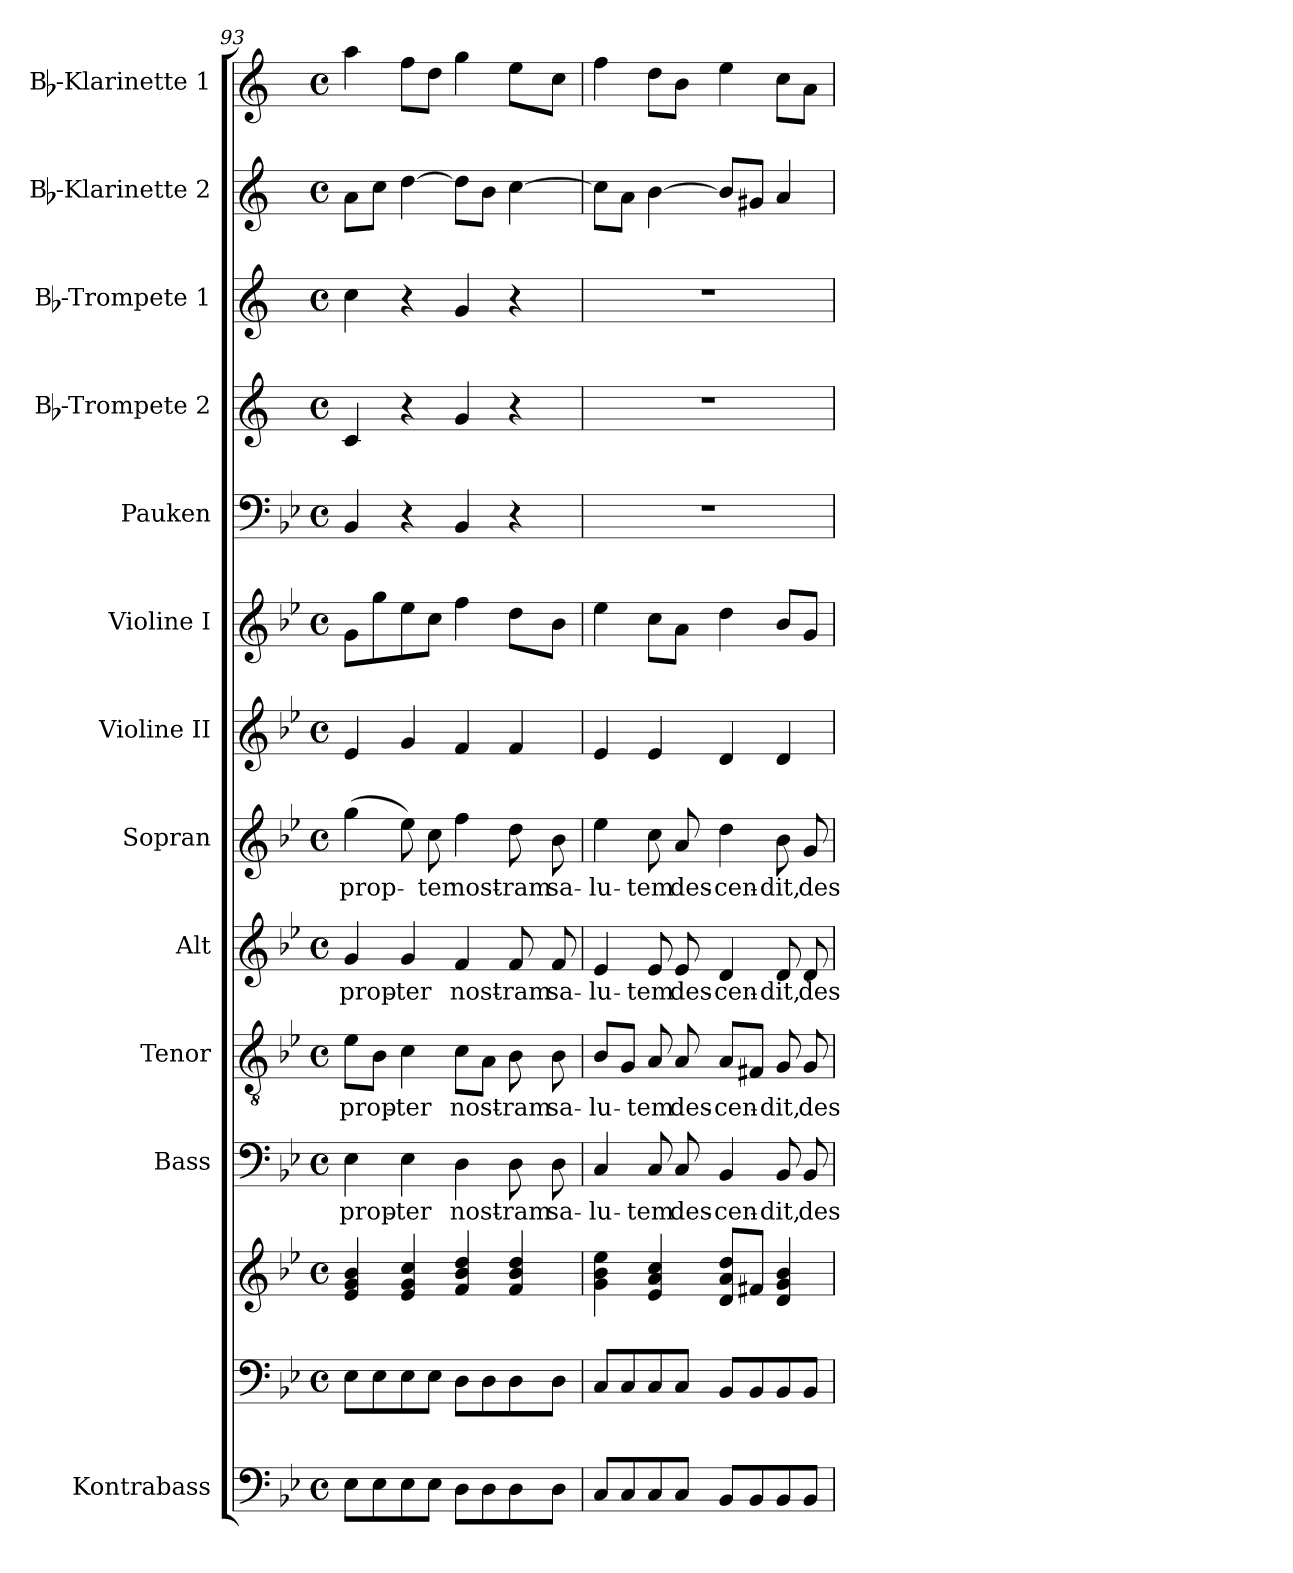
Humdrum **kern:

**kern	**kern	**kern	**kern	**text	**kern	**text	**kern	**text	**kern	**text	**kern	**kern	**kern	**kern	**kern	**kern	**kern
*part13	*part12	*part12	*part11	*part11	*part10	*part10	*part9	*part9	*part8	*part8	*part7	*part6	*part5	*part4	*part3	*part2	*part1
*staff14	*staff13	*staff12	*staff11	*staff11	*staff10	*staff10	*staff9	*staff9	*staff8	*staff8	*staff7	*staff6	*staff5	*staff4	*staff3	*staff2	*staff1
*I"Kontrabass	*	*	*I"Bass	*	*I"Tenor	*	*I"Alt	*	*I"Sopran	*	*I"Violine II	*I"Violine I	*I"Pauken	*I"Bb-Trompete 2	*I"Bb-Trompete 1	*I"Bb-Klarinette 2	*I"Bb-Klarinette 1
*I'Kb.	*	*	*I'B.	*	*I'T.	*	*I'A.	*	*I'S.	*	*I'Vl. II	*I'Vl. I	*I'Pk.	*I'Bb Trp. 2	*I'Bb Trp. 1	*I'Bb Kl. 2	*I'Bb Kl. 1
*clefF4	*clefF4	*clefG2	*clefF4	*	*clefGv2	*	*clefG2	*	*clefG2	*	*clefG2	*clefG2	*clefF4	*clefG2	*clefG2	*clefG2	*clefG2
*ITrd7c12	*	*	*	*	*	*	*	*	*	*	*	*	*	*ITrd1c2	*ITrd1c2	*ITrd1c2	*ITrd1c2
*k[b-e-]	*k[b-e-]	*k[b-e-]	*k[b-e-]	*	*k[b-e-]	*	*k[b-e-]	*	*k[b-e-]	*	*k[b-e-]	*k[b-e-]	*k[b-e-]	*k[b-e-]	*k[b-e-]	*k[b-e-]	*k[b-e-]
*B-:	*B-:	*B-:	*B-:	*	*B-:	*	*B-:	*	*B-:	*	*B-:	*B-:	*B-:	*B-:	*B-:	*B-:	*B-:
*M4/4	*M4/4	*M4/4	*M4/4	*	*M4/4	*	*M4/4	*	*M4/4	*	*M4/4	*M4/4	*M4/4	*M4/4	*M4/4	*M4/4	*M4/4
*met(c)	*met(c)	*met(c)	*met(c)	*	*met(c)	*	*met(c)	*	*met(c)	*	*met(c)	*met(c)	*met(c)	*met(c)	*met(c)	*met(c)	*met(c)
=93	=93	=93	=93	=93	=93	=93	=93	=93	=93	=93	=93	=93	=93	=93	=93	=93	=93
!	!	!	!	!LO:LY:b	!	!LO:LY:b	!	!LO:LY:b	!	!LO:LY:b	!	!	!	!	!	!	!
8EE-\L	8E-\L	4e-/ 4g/ 4b-/	4E-\	prop-	8e-\L	prop-	4g/	prop-	(>4gg\	prop-	4e-/	8g\L	4BB-/	4B-/	4b-\	8g\L	4gg\
8EE-\	8E-\	.	.	.	8B-\J	.	.	.	.	.	.	8gg\	.	.	.	8b-\J	.
!	!	!	!	!LO:LY:b	!	!LO:LY:b	!	!LO:LY:b	!	!	!	!	!	!	!	!	!
8EE-\	8E-\	4e-/ 4g/ 4cc/	4E-\	-ter	4c\	-ter	4g/	-ter	8ee-\)	.	4g/	8ee-\	4r	4r	4r	[4cc\	8ee-\L
!	!	!	!	!	!	!	!	!	!	!LO:LY:b	!	!	!	!	!	!	!
8EE-\J	8E-\J	.	.	.	.	.	.	.	8cc\	-ter	.	8cc\J	.	.	.	.	8cc\J
!	!	!	!	!LO:LY:b	!	!LO:LY:b	!	!LO:LY:b	!	!LO:LY:b	!	!	!	!	!	!	!
8DD\L	8D\L	4f/ 4b-/ 4dd/	4D\	nost-	8c\L	nost-	4f/	nost-	4ff\	nost-	4f/	4ff\	4BB-/	4f/	4f/	8cc\L]	4ff\
8DD\	8D\	.	.	.	8A\J	.	.	.	.	.	.	.	.	.	.	8a\J	.
!	!	!	!	!LO:LY:b	!	!LO:LY:b	!	!LO:LY:b	!	!LO:LY:b	!	!	!	!	!	!	!
8DD\	8D\	4f/ 4b-/ 4dd/	8D\	-ram	8B-\	-ram	8f/	-ram	8dd\	-ram	4f/	8dd\L	4r	4r	4r	[4b-\	8dd\L
!	!	!	!	!LO:LY:b	!	!LO:LY:b	!	!LO:LY:b	!	!LO:LY:b	!	!	!	!	!	!	!
8DD\J	8D\J	.	8D\	sa-	8B-\	sa-	8f/	sa-	8b-\	sa-	.	8b-\J	.	.	.	.	8b-\J
=94	=94	=94	=94	=94	=94	=94	=94	=94	=94	=94	=94	=94	=94	=94	=94	=94	=94
!	!	!	!	!LO:LY:b	!	!LO:LY:b	!	!LO:LY:b	!	!LO:LY:b	!	!	!	!	!	!	!
8CC/L	8C/L	4g\ 4b-\ 4ee-\	4C/	-lu-	8B-/L	-lu-	4e-/	-lu-	4ee-\	-lu-	4e-/	4ee-\	1r	1r	1r	8b-\L]	4ee-\
8CC/	8C/	.	.	.	8G/J	.	.	.	.	.	.	.	.	.	.	8g\J	.
!	!	!	!	!LO:LY:b	!	!LO:LY:b	!	!LO:LY:b	!	!LO:LY:b	!	!	!	!	!	!	!
8CC/	8C/	4e-/ 4a/ 4cc/	8C/	-tem	8A/	-tem	8e-/	-tem	8cc\	-tem	4e-/	8cc\L	.	.	.	[4a\	8cc\L
!	!	!	!	!LO:LY:b	!	!LO:LY:b	!	!LO:LY:b	!	!LO:LY:b	!	!	!	!	!	!	!
8CC/J	8C/J	.	8C/	des-	8A/	des-	8e-/	des-	8a/	des-	.	8a\J	.	.	.	.	8a\J
!	!	!	!	!LO:LY:b	!	!LO:LY:b	!	!LO:LY:b	!	!LO:LY:b	!	!	!	!	!	!	!
8BBB-/L	8BB-/L	8d/ 8a/ 8dd/L	4BB-/	-cen-	8A/L	-cen-	4d/	-cen-	4dd\	-cen-	4d/	4dd\	.	.	.	8a/L]	4dd\
8BBB-/	8BB-/	8f#X/J	.	.	8F#X/J	.	.	.	.	.	.	.	.	.	.	8f#X/J	.
!	!	!	!	!LO:LY:b	!	!LO:LY:b	!	!LO:LY:b	!	!LO:LY:b	!	!	!	!	!	!	!
8BBB-/	8BB-/	4d/ 4g/ 4b-/	8BB-/	-dit,	8G/	-dit,	8d/	-dit,	8b-\	-dit,	4d/	8b-/L	.	.	.	4g/	8b-\L
!	!	!	!	!LO:LY:b	!	!LO:LY:b	!	!LO:LY:b	!	!LO:LY:b	!	!	!	!	!	!	!
8BBB-/J	8BB-/J	.	8BB-/	des-	8G/	des-	8d/	des-	8g/	des-	.	8g/J	.	.	.	.	8g\J
=	=	=	=	=	=	=	=	=	=	=	=	=	=	=	=	=	=
*-	*-	*-	*-	*-	*-	*-	*-	*-	*-	*-	*-	*-	*-	*-	*-	*-	*-
